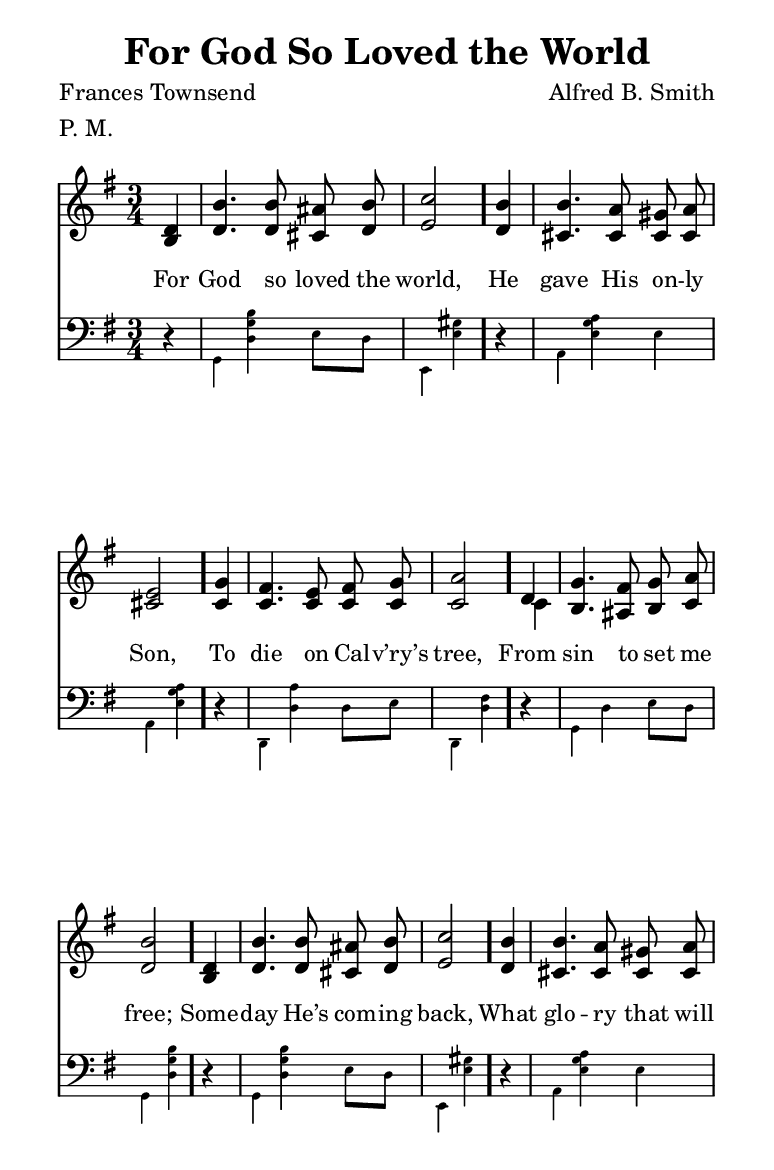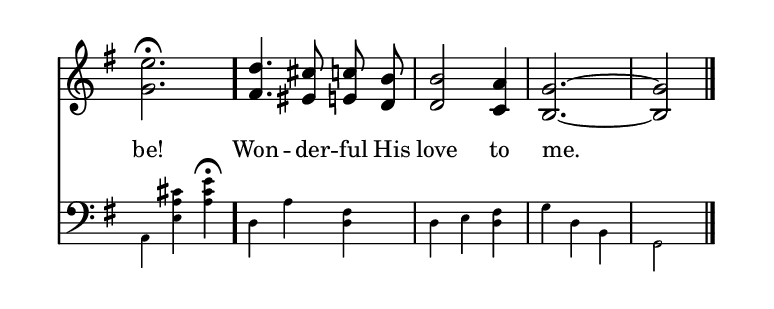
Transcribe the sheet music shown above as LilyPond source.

\include "common/global.ily"
\paper {
  \include "common/paper.ily"
  ragged-last-bottom = ##t
  system-system-spacing.padding = 11
}

\header{
  %children
  hymnnumber = "331"
  title = "For God So Loved the World"
  tunename = ""
  meter = "P. M."
  poet = "Frances Townsend"
  composer = "Alfred B. Smith"
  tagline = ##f
}

ta = { \tempo 4=80 }
tb = { \tempo 4=40 }

global = {
  \include "common/overrides.ily"
  \override Staff.TimeSignature.style = #'numbered
  \time 3/4
  \override Score.MetronomeMark.transparent = ##t % hide all fermata changes too
  \ta
  \key g \major
  \partial 4
  \autoBeamOff
}

patternA = { c4 | c4. c8 c c | c2 }
patternB = { c4 | c4. c8 c c | \ta c2. \tb }
patternC = { c4. c8 c c | c2 c4 | c2. ~ | c2 }

notesSoprano = {
\global
\relative c' {

  \changePitch \patternA { d | b' b ais b | c }
  \changePitch \patternA { b | b a gis a | e }
  \changePitch \patternA { g | fis e fis g | a }
  \changePitch \patternA { d, | g fis g a | b }
  \changePitch \patternA { d, | b' b ais b | c }
  \changePitch \patternB { b | b a gis a | e'\fermata }
  \changePitch \patternC { d cis c b | b a | g | g }

  \bar "|."

}
}

notesAlto = {
\global
\relative e' {

  \changePitch \patternA { b | d d cis d | e }
  \changePitch \patternA { d | cis cis cis cis | cis }
  \changePitch \patternA { cis | c c c c | c }
  \changePitch \patternA { c | b ais b c | d }
  \changePitch \patternA { b | d d cis d | e }
  \changePitch \patternB { d | cis cis cis cis | g' }
  \changePitch \patternC { fis eis e d | d c | b | b }

}
}

notesLeftHand = {
\global
% TODO don't force all stems downward, just bias them that way
% TODO make rests appear in the middle of the staff instead of the top
\override Stem.direction = #DOWN
\override NoteHead.font-size = #-4
\relative f, {

  r4 | g4 <d' g b> e8[ d] | e,4 <e' gis>
  r4 | a,4 <e' g a> e | a, <e' g a>
  r4 | d,4 <d' a'> d8[ e] | d,4 <d' fis>
  r4 | g,4 d' e8[ d] | g,4 <d' g b>
  r4 | g,4 <d' g b> e8[ d] | e,4 <e' gis>
  r4 | a,4 <e' g a> e | a, <e' a cis> <a cis e>\fermata
  d,4 a' <d, fis> | d4 e <d fis> | g d b | g2

}
}

wordsA = \lyricmode {

For God so loved the world, \bar "."
He gave His on -- ly Son, \bar "."
To die on Cal -- v’ry’s tree, \bar "."
From sin to set me free; \bar "."
Some -- day He’s com -- ing back, \bar "."
What glo -- ry that will be! \bar "."
Won -- der -- ful His love to me. \bar "."

}

\score {
  \context ChoirStaff <<
    \context Staff = upper <<
      \set Staff.autoBeaming = ##f
      \set ChoirStaff.systemStartDelimiter = #'SystemStartBar
      \set ChoirStaff.printPartCombineTexts = ##f
      \partcombine #'(2 . 9) \notesSoprano \notesAlto
      \context NullVoice = sopranos { \voiceOne << \notesSoprano >> }
      \context NullVoice = altos { \voiceTwo << \notesAlto >> }
      \context Lyrics = one   \lyricsto sopranos \wordsA
    >>
    \context Staff = men <<
      \set Staff.autoBeaming = ##f
      \clef bass
      \context Voice = chords \voiceOne \notesLeftHand
    >>
  >>
  \layout {
    \include "common/layout.ily"
  }
  \midi{
    \include "common/midi.ily"
  }
}

\version "2.19.49"  % necessary for upgrading to future LilyPond versions.

% vi:set et ts=2 sw=2 ai nocindent syntax=lilypond:
